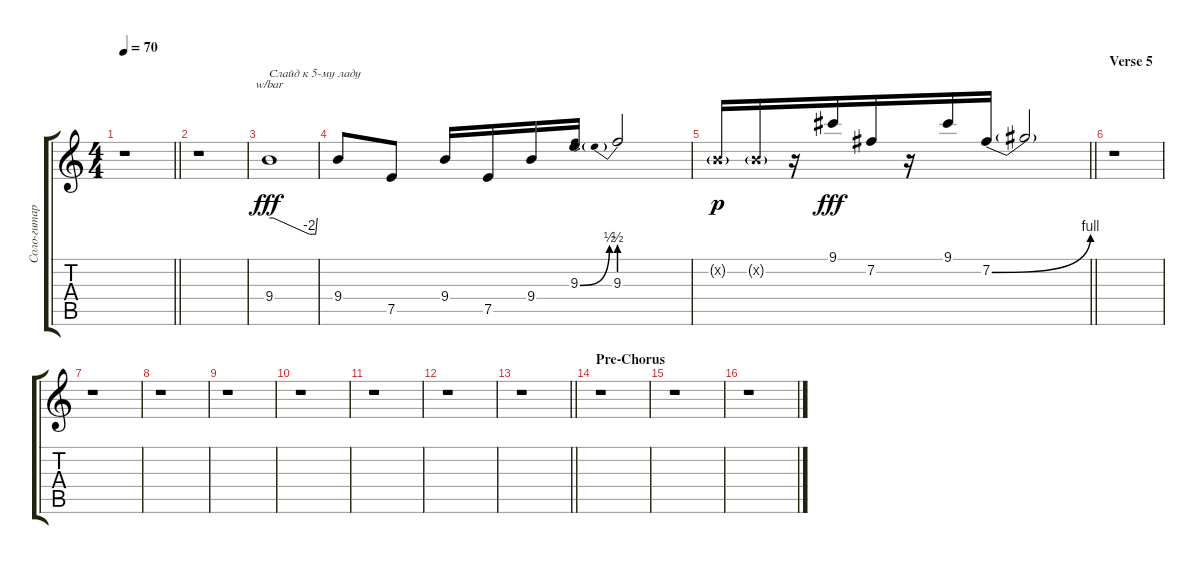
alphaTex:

\track ("Соло-гитара" "Соло-гитар") {instrument distortionguitar}
\staff {score tabs}
\tuning (E4 B3 G3 D3 A2 E2) {hide}
\ts (4 4)
\tempo 70
\clef g2
\barLineRight lightlight
\ks aminor
r.1{dy fff} |
r.1 |
9.4.1{tbe (custom default 0 0 5 0 50 -8 58 -8 60 0) txt "Слайд к 5-му ладу"} |
9.4.8 7.5.8 9.4.16{beam Up} 7.5.16{beam Up} 9.4.16{beam Up} 9.3{be (bend 0 0 60 2)}.16{beam Up} 9.3{be (prebend 0 2 60 2)}.2{beam Up} |
\barLineRight lightlight
0.2{g x}.16{dy p beam Up} 0.2{g x}.16{beam Up} r.16 9.1.16{dy fff beam Up beam merge} 7.2.16{beam Up} r.16 9.1.16{beam Up} 7.2{be (bend 0 0 60 4)}.16{beam Up} 7.2{t}.2{beam Up} |
\section ("" "Verse 5")
r.1 |
r.1 |
r.1 |
r.1 |
r.1 |
r.1 |
r.1 |
\barLineRight lightlight
r.1 |
\section ("" "Pre-Chorus")
r.1 |
r.1 |
r.1
